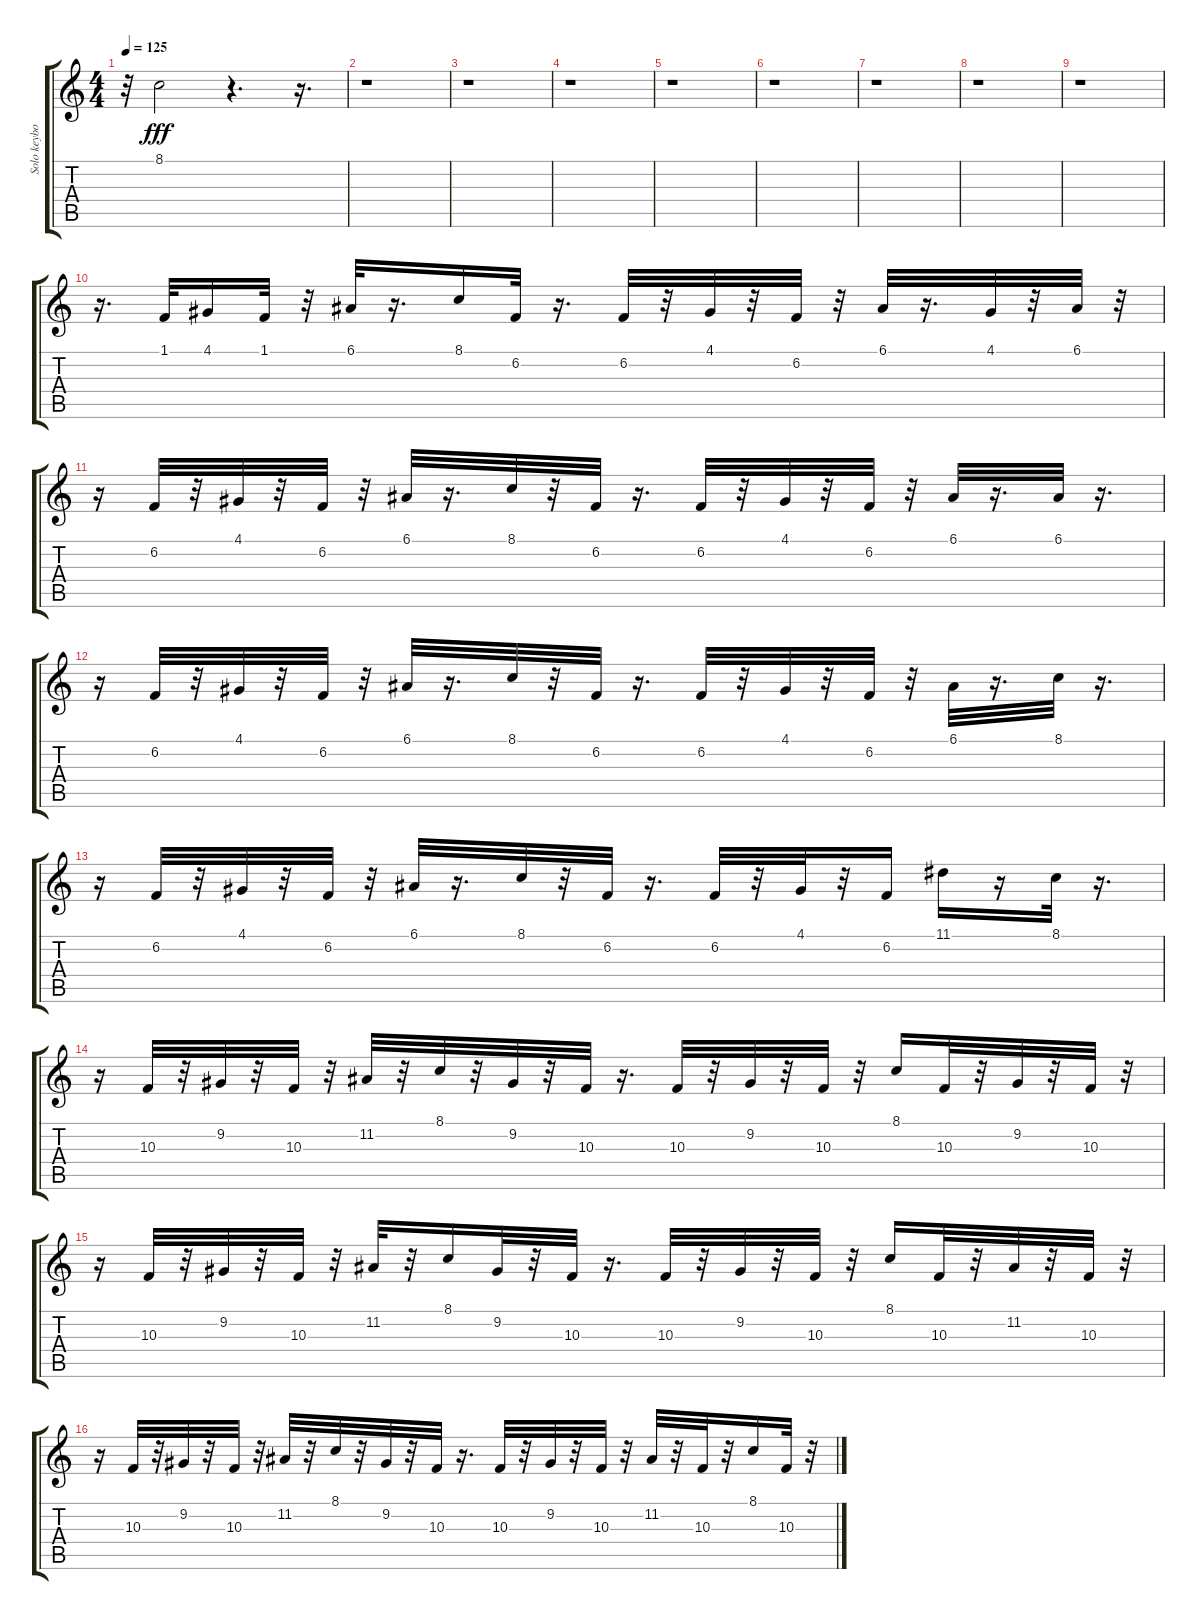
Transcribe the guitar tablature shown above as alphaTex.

\track ("Solo keyboard" "Solo keybo") {instrument lead1square}
\staff {score tabs}
\tuning (E4 B3 G3 D3 A2 E2) {hide}
\ts (4 4)
\tempo 125
\clef g2
\ks c
r.32{dy f} 8.1.2{dy fff} r.4{d} r.16{d} |
r.1 |
r.1 |
r.1 |
r.1 |
r.1 |
r.1 |
r.1 |
r.1 |
r.16{d} 1.1.32 4.1.16 1.1.32 r.32 6.1.32 r.16{d} 8.1.16 6.2.32 r.16{d} 6.2.32 r.32 4.1.32 r.32 6.2.32 r.32 6.1.32 r.16{d} 4.1.32 r.32 6.1.32 r.32 |
r.16 6.2.32 r.32 4.1.32 r.32 6.2.32 r.32 6.1.32 r.16{d} 8.1.32 r.32 6.2.32 r.16{d} 6.2.32 r.32 4.1.32 r.32 6.2.32 r.32 6.1.32 r.16{d} 6.1.32 r.16{d} |
r.16 6.2.32 r.32 4.1.32 r.32 6.2.32 r.32 6.1.32 r.16{d} 8.1.32 r.32 6.2.32 r.16{d} 6.2.32 r.32 4.1.32 r.32 6.2.32 r.32 6.1.32 r.16{d} 8.1.32 r.16{d} |
r.16 6.2.32 r.32 4.1.32 r.32 6.2.32 r.32 6.1.32 r.16{d} 8.1.32 r.32 6.2.32 r.16{d} 6.2.32 r.32 4.1.32 r.32 6.2.16 11.1.16 r.16 8.1.32 r.16{d} |
r.16 10.3.32 r.32 9.2.32 r.32 10.3.32 r.32 11.2.32 r.32 8.1.32 r.32 9.2.32 r.32 10.3.32 r.16{d} 10.3.32 r.32 9.2.32 r.32 10.3.32 r.32 8.1.16 10.3.32 r.32 9.2.32 r.32 10.3.32 r.32 |
r.16 10.3.32 r.32 9.2.32 r.32 10.3.32 r.32 11.2.32 r.32 8.1.16 9.2.32 r.32 10.3.32 r.16{d} 10.3.32 r.32 9.2.32 r.32 10.3.32 r.32 8.1.16 10.3.32 r.32 11.2.32 r.32 10.3.32 r.32 |
r.16 10.3.32 r.32 9.2.32 r.32 10.3.32 r.32 11.2.32 r.32 8.1.32 r.32 9.2.32 r.32 10.3.32 r.16{d} 10.3.32 r.32 9.2.32 r.32 10.3.32 r.32 11.2.32 r.32 10.3.32 r.32 8.1.16 10.3.32 r.32
